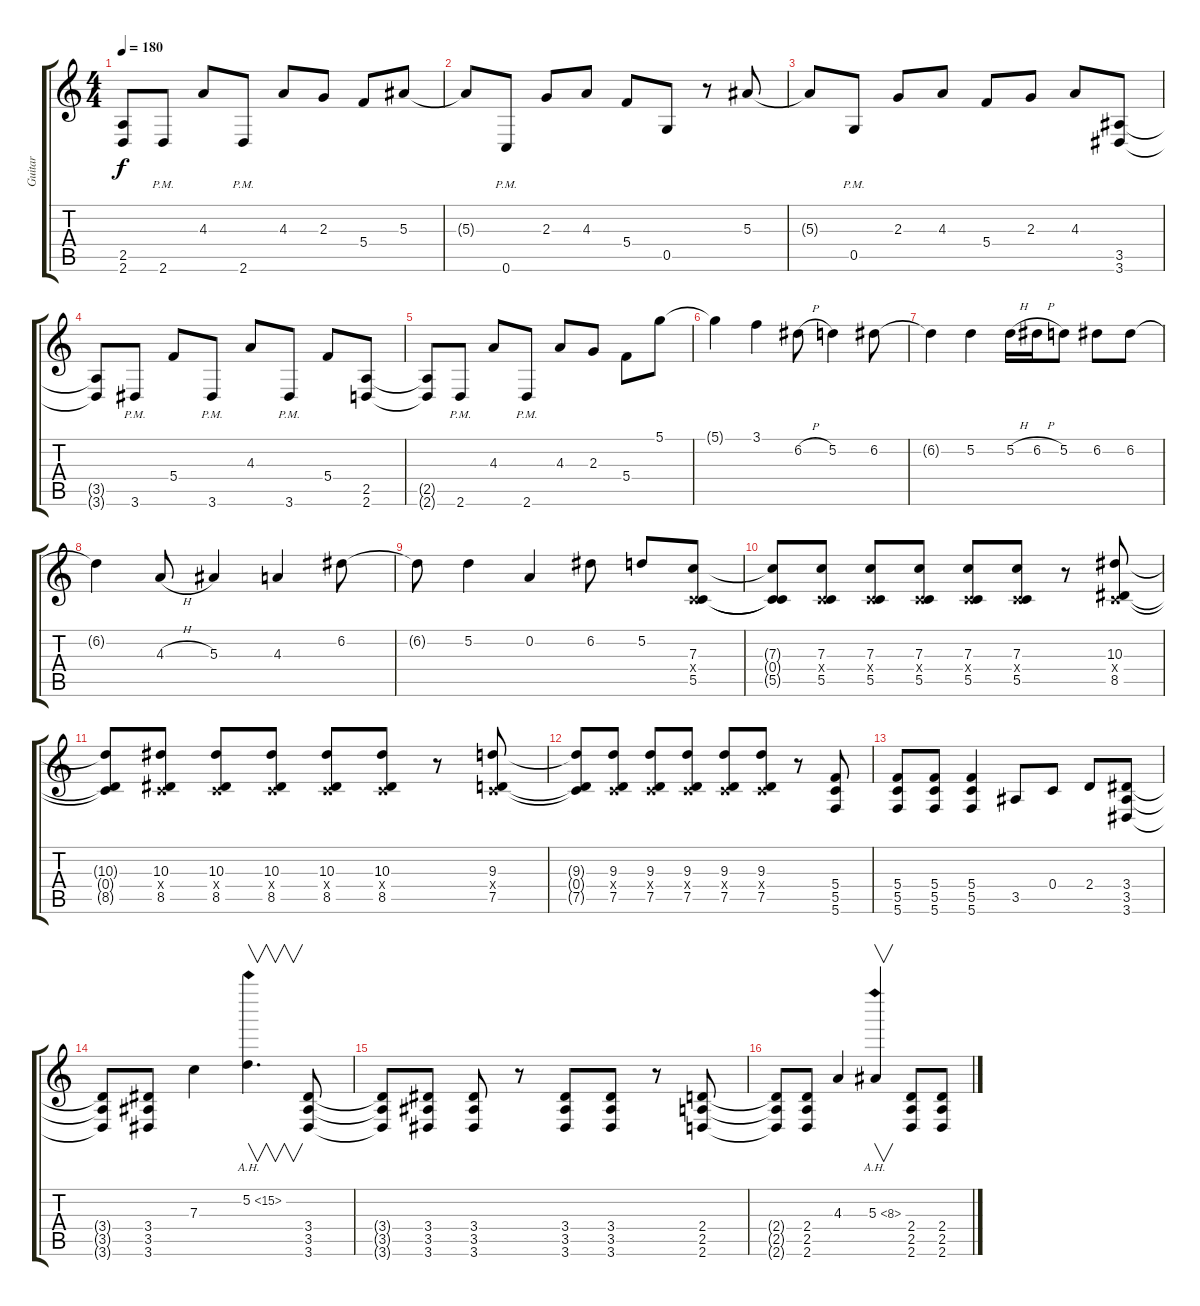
\track ("Guitar" "Guitar") {instrument distortionguitar}
\staff {score tabs}
\tuning (D4 A3 F3 C3 G2 C2) {hide}
\ts (4 4)
\tempo 180
\clef g2
\ks c
(2.5{t} 2.6{t}).8{dy f} 2.6{pm}.8 4.3.8 2.6{pm}.8 4.3.8 2.3.8 5.4.8 5.3.8 |
5.3{t}.8 0.6{pm}.8 2.3.8 4.3.8 5.4.8 0.5.8 r.8 5.3.8 |
5.3{t}.8 0.5{pm}.8 2.3.8 4.3.8 5.4.8 2.3.8 4.3.8 (3.5 3.6).8 |
(3.5{t} 3.6{t}).8 3.6{pm}.8 5.4.8 3.6{pm}.8 4.3.8 3.6{pm}.8 5.4.8 (2.5 2.6).8 |
(2.5{t} 2.6{t}).8 2.6{pm}.8 4.3.8 2.6{pm}.8 4.3.8 2.3.8 5.4.8 5.1.8{volume 10} |
5.1{t}.4 3.1.4 6.2{h}.8 5.2.4 6.2.8 |
6.2{t}.4 5.2.4 5.2{h}.16 6.2{h}.16 5.2.8 6.2.8 6.2.8 |
6.2{t}.4 4.3{h}.8 5.3.4 4.3.4 6.2.8 |
6.2{t}.8 5.2.4 0.2.4 6.2.8 5.2.8 (7.3 0.4{x} 5.5).8 |
(7.3{t} 0.4{t} 5.5{t}).8 (7.3 0.4{x} 5.5).8 (7.3 0.4{x} 5.5).8 (7.3 0.4{x} 5.5).8 (7.3 0.4{x} 5.5).8 (7.3 0.4{x} 5.5).8 r.8 (10.3 0.4{x} 8.5).8 |
(10.3{t} 0.4{t} 8.5{t}).8 (10.3 0.4{x} 8.5).8 (10.3 0.4{x} 8.5).8 (10.3 0.4{x} 8.5).8 (10.3 0.4{x} 8.5).8 (10.3 0.4{x} 8.5).8 r.8 (9.3 0.4{x} 7.5).8 |
(9.3{t} 0.4{t} 7.5{t}).8 (9.3 0.4{x} 7.5).8 (9.3 0.4{x} 7.5).8 (9.3 0.4{x} 7.5).8 (9.3 0.4{x} 7.5).8 (9.3 0.4{x} 7.5).8 r.8 (5.4 5.5 5.6).8{volume 16} |
(5.4 5.5 5.6).8 (5.4 5.5 5.6).8 (5.4 5.5 5.6).4 3.5.8 0.4.8 2.4.8 (3.4 3.5 3.6).8 |
(3.4{t} 3.5{t} 3.6{t}).8 (3.4 3.5 3.6).8 7.3.4 5.2{ah 10}.4{v d instrument guitarharmonics} (3.4 3.5 3.6).8{instrument distortionguitar} |
(3.4{t} 3.5{t} 3.6{t}).8 (3.4 3.5 3.6).8 (3.4 3.5 3.6).8 r.8 (3.4 3.5 3.6).8 (3.4 3.5 3.6).8 r.8 (2.4 2.5 2.6).8 |
(2.4{t} 2.5{t} 2.6{t}).8 (2.4 2.5 2.6).8 4.3.4 5.3{ah 3}.4{v instrument guitarharmonics} (2.4 2.5 2.6).8{instrument distortionguitar} (2.4 2.5 2.6).8
